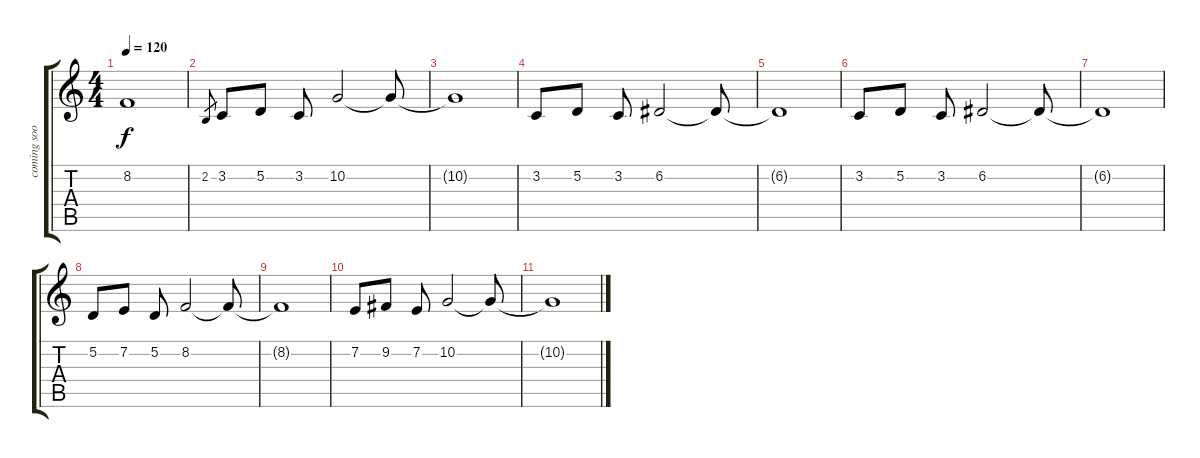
\track ("coming soon" "coming soo") {instrument harpsichord}
\staff {score tabs}
\tuning (D4 A3 F3 C3 G2 C2) {hide}
\ts (4 4)
\tempo 120
\clef g2
\ks c
8.2{t}.1{dy f} |
2.2.8{gr} 3.2.8 5.2.8 3.2.8 10.2.2 10.2{t}.8 |
10.2{t}.1 |
3.2.8 5.2.8 3.2.8 6.2.2 6.2{t}.8 |
6.2{t}.1 |
3.2.8 5.2.8 3.2.8 6.2.2 6.2{t}.8 |
6.2{t}.1 |
5.2.8 7.2.8 5.2.8 8.2.2 8.2{t}.8 |
8.2{t}.1 |
7.2.8 9.2.8 7.2.8 10.2.2 10.2{t}.8 |
10.2{t}.1
